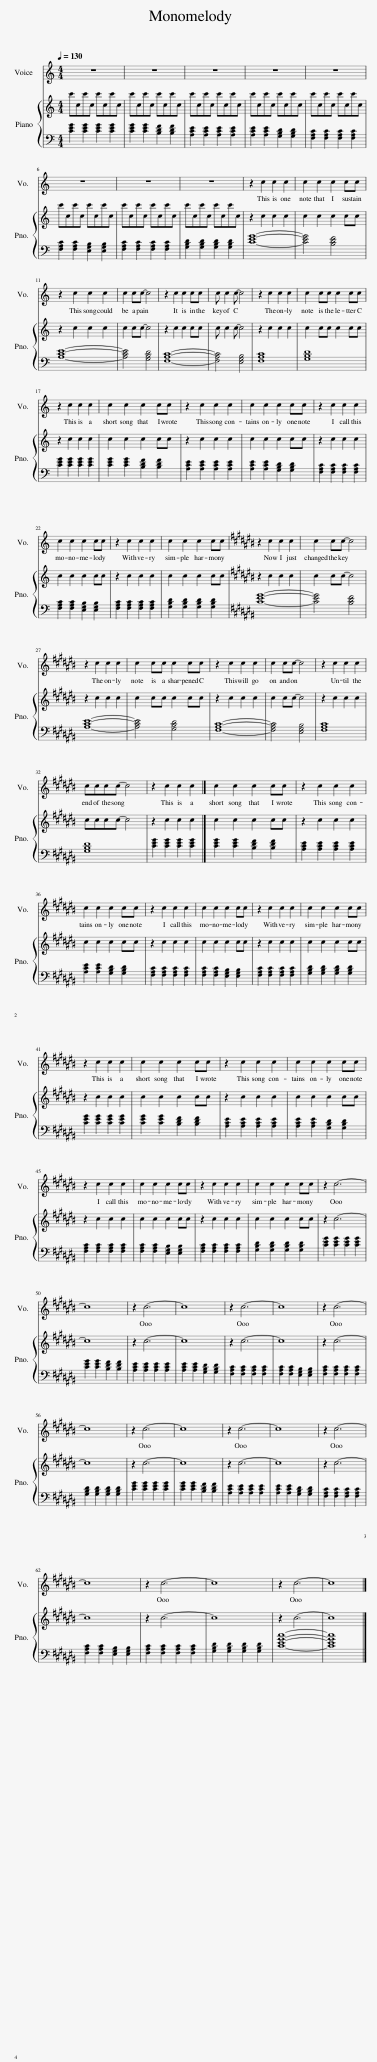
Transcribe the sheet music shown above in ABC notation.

X:1
%%score 1 { 2 | 3 }
L:1/8
Q:1/4=130
M:4/4
I:linebreak $
K:C
V:1 treble
V:2 treble
V:3 bass
V:1
 z8 | z8 | z8 | z8 | z8 |$ %5
 z8 | z8 | z8 | z2 c2 c2 c2 | c2 c2 c2 cc |$ %10
 z2 c2 c2 c2 | c2 cc- c4 | z2 c2 c2 cc | c c2 c- c4 | z2 c2 c2 c2 | %15
 c2 cc c2 cc |$ z2 c2 c2 c2 | c2 c2 c2 cc | z2 c2 c2 c2 | c2 c2 c2 cc | %20
 z2 c2 c2 c2 |$ c2 c2 c2 cc | z2 c2 c2 c2 | c2 c2 c2 cc |[K:C#] z2 c2 c2 c2 | %25
 c2 cc- c4 |$ z2 c2 c2 c2 | c2 cc c2 cc | z2 c2 c2 c2 | c2 cc- c4 | %30
 z2 c2 c2 c2 |$ cccc- c4 | z2 c2 c2 c2 |] c2 c2 c2 cc | z2 c2 c2 c2 |$ %35
 c2 c2 c2 cc | z2 c2 c2 c2 | c2 c2 c2 cc | z2 c2 c2 c2 | c2 c2 c2 cc |$ %40
 z2 c2 c2 c2 | c2 c2 c2 cc | z2 c2 c2 c2 | c2 c2 c2 cc |$ z2 c2 c2 c2 | %45
 c2 c2 c2 cc | z2 c2 c2 c2 | c2 c2 c2 cc | z2 c6- |$ c8 | %50
 z2 c6- | c8 | z2 c6- | c8 | z2 c6- |$ %55
 c8 | z2 c6- | c8 | z2 c6- | c8 | %60
 z2 c6- |$ c8 | z2 c6- | c8 | z2 c6- | %65
 c8 |] %66
V:2
 c'cc'c c'cc'c | c'cc'c c'cc'c | c'cc'c c'cc'c | c'cc'c c'cc'c | c'cc'c c'cc'c |$ %5
 c'cc'c c'cc'c | c'cc'c c'cc'c | c'cc'c c'cc'c | z2 c2 c2 c2 | c2 c2 c2 cc |$ %10
 z2 c2 c2 c2 | c2 cc- c4 | z2 c2 c2 cc | c c2 c- c4 | z2 c2 c2 c2 | %15
 c2 cc c2 cc |$ z2 c2 c2 c2 | c2 c2 c2 cc | z2 c2 c2 c2 | c2 c2 c2 cc | %20
 z2 c2 c2 c2 |$ c2 c2 c2 cc | z2 c2 c2 c2 | c2 c2 c2 cc |[K:C#] z2 c2 c2 c2 | %25
 c2 cc- c4 |$ z2 c2 c2 c2 | c2 cc c2 cc | z2 c2 c2 c2 | c2 cc- c4 | %30
 z2 c2 c2 c2 |$ cccc- c4 | z2 c2 c2 c2 |] c2 c2 c2 cc | z2 c2 c2 c2 |$ %35
 c2 c2 c2 cc | z2 c2 c2 c2 | c2 c2 c2 cc | z2 c2 c2 c2 | c2 c2 c2 cc |$ %40
 z2 c2 c2 c2 | c2 c2 c2 cc | z2 c2 c2 c2 | c2 c2 c2 cc |$ z2 c2 c2 c2 | %45
 c2 c2 c2 cc | z2 c2 c2 c2 | c2 c2 c2 cc | z2 c6- |$ c8 | %50
 z2 c6- | c8 | z2 c6- | c8 | z2 c6- |$ %55
 c8 | z2 c6- | c8 | z2 c6- | c8 | %60
 z2 c6- |$ c8 | z2 c6- | c8 | z2 c6- | %65
 c8 |] %66
V:3
 [CEG]2 [CEG]2 [CEG]2 [CEG]2 | [CEG]2 [CEG]2 [B,DF]2 [B,DF]2 | [A,CE]2 [A,CE]2 [A,CE]2 [A,CE]2 | [A,CE]2 [A,CE]2 [G,B,D]2 [G,B,D]2 | [F,A,C]2 [F,A,C]2 [F,A,C]2 [F,A,C]2 |$ %5
 [F,A,C]2 [F,A,C]2 [E,G,B,]2 [E,G,B,]2 | [F,A,C]2 [F,A,C]2 [F,A,C]2 [F,A,C]2 | [G,B,D]2 [G,B,D]2 [G,B,D]2 [G,B,D]2 | [CEG]8- | [CEG]4 [B,DF]4 |$ %10
 [A,CE]8- | [A,CE]4 [G,B,D]4 | [F,A,C]8- | [F,A,C]4 [E,G,B,]4 | [F,A,C]8 | %15
 [G,B,D]8 |$ [CEG]2 [CEG]2 [CEG]2 [CEG]2 | [CEG]2 [CEG]2 [B,DF]2 [B,DF]2 | [A,CE]2 [A,CE]2 [A,CE]2 [A,CE]2 | [A,CE]2 [A,CE]2 [G,B,D]2 [G,B,D]2 | %20
 [F,A,C]2 [F,A,C]2 [F,A,C]2 [F,A,C]2 |$ [F,A,C]2 [F,A,C]2 [E,G,B,]2 [E,G,B,]2 | [F,A,C]2 [F,A,C]2 [F,A,C]2 [F,A,C]2 | [G,B,D]2 [G,B,D]2 [G,B,D]2 [G,B,D]2 |[K:C#] [CEG]8- | %25
 [CEG]4 [B,DF]4 |$ [A,CE]8- | [A,CE]4 [G,B,D]4 | [F,A,C]8- | [F,A,C]4 [E,G,B,]4 | %30
 [F,A,C]8 |$ [G,B,D]8 | [CEG]2 [CEG]2 [CEG]2 [CEG]2 |] [CEG]2 [CEG]2 [B,DF]2 [B,DF]2 | [A,CE]2 [A,CE]2 [A,CE]2 [A,CE]2 |$ %35
 [A,CE]2 [A,CE]2 [G,B,D]2 [G,B,D]2 | [F,A,C]2 [F,A,C]2 [F,A,C]2 [F,A,C]2 | [F,A,C]2 [F,A,C]2 [E,G,B,]2 [E,G,B,]2 | [F,A,C]2 [F,A,C]2 [F,A,C]2 [F,A,C]2 | [G,B,D]2 [G,B,D]2 [G,B,D]2 [G,B,D]2 |$ %40
 [CEG]2 [CEG]2 [CEG]2 [CEG]2 | [CEG]2 [CEG]2 [B,DF]2 [B,DF]2 | [A,CE]2 [A,CE]2 [A,CE]2 [A,CE]2 | [A,CE]2 [A,CE]2 [G,B,D]2 [G,B,D]2 |$ [F,A,C]2 [F,A,C]2 [F,A,C]2 [F,A,C]2 | %45
 [F,A,C]2 [F,A,C]2 [E,G,B,]2 [E,G,B,]2 | [F,A,C]2 [F,A,C]2 [F,A,C]2 [F,A,C]2 | [G,B,D]2 [G,B,D]2 [G,B,D]2 [G,B,D]2 | [CEG]2 [CEG]2 [CEG]2 [CEG]2 |$ [CEG]2 [CEG]2 [B,DF]2 [B,DF]2 | %50
 [A,CE]2 [A,CE]2 [A,CE]2 [A,CE]2 | [A,CE]2 [A,CE]2 [G,B,D]2 [G,B,D]2 | [F,A,C]2 [F,A,C]2 [F,A,C]2 [F,A,C]2 | [F,A,C]2 [F,A,C]2 [E,G,B,]2 [E,G,B,]2 | [F,A,C]2 [F,A,C]2 [F,A,C]2 [F,A,C]2 |$ %55
 [G,B,D]2 [G,B,D]2 [G,B,D]2 [G,B,D]2 | [CEG]2 [CEG]2 [CEG]2 [CEG]2 | [CEG]2 [CEG]2 [B,DF]2 [B,DF]2 | [A,CE]2 [A,CE]2 [A,CE]2 [A,CE]2 | [A,CE]2 [A,CE]2 [G,B,D]2 [G,B,D]2 | %60
 [F,A,C]2 [F,A,C]2 [F,A,C]2 [F,A,C]2 |$ [F,A,C]2 [F,A,C]2 [E,G,B,]2 [E,G,B,]2 | [F,A,C]2 [F,A,C]2 [F,A,C]2 [F,A,C]2 | [G,B,D]2 [G,B,D]2 [G,B,D]2 [G,B,D]2 | [CEGc]8- | %65
 [CEGc]8 |] %66
